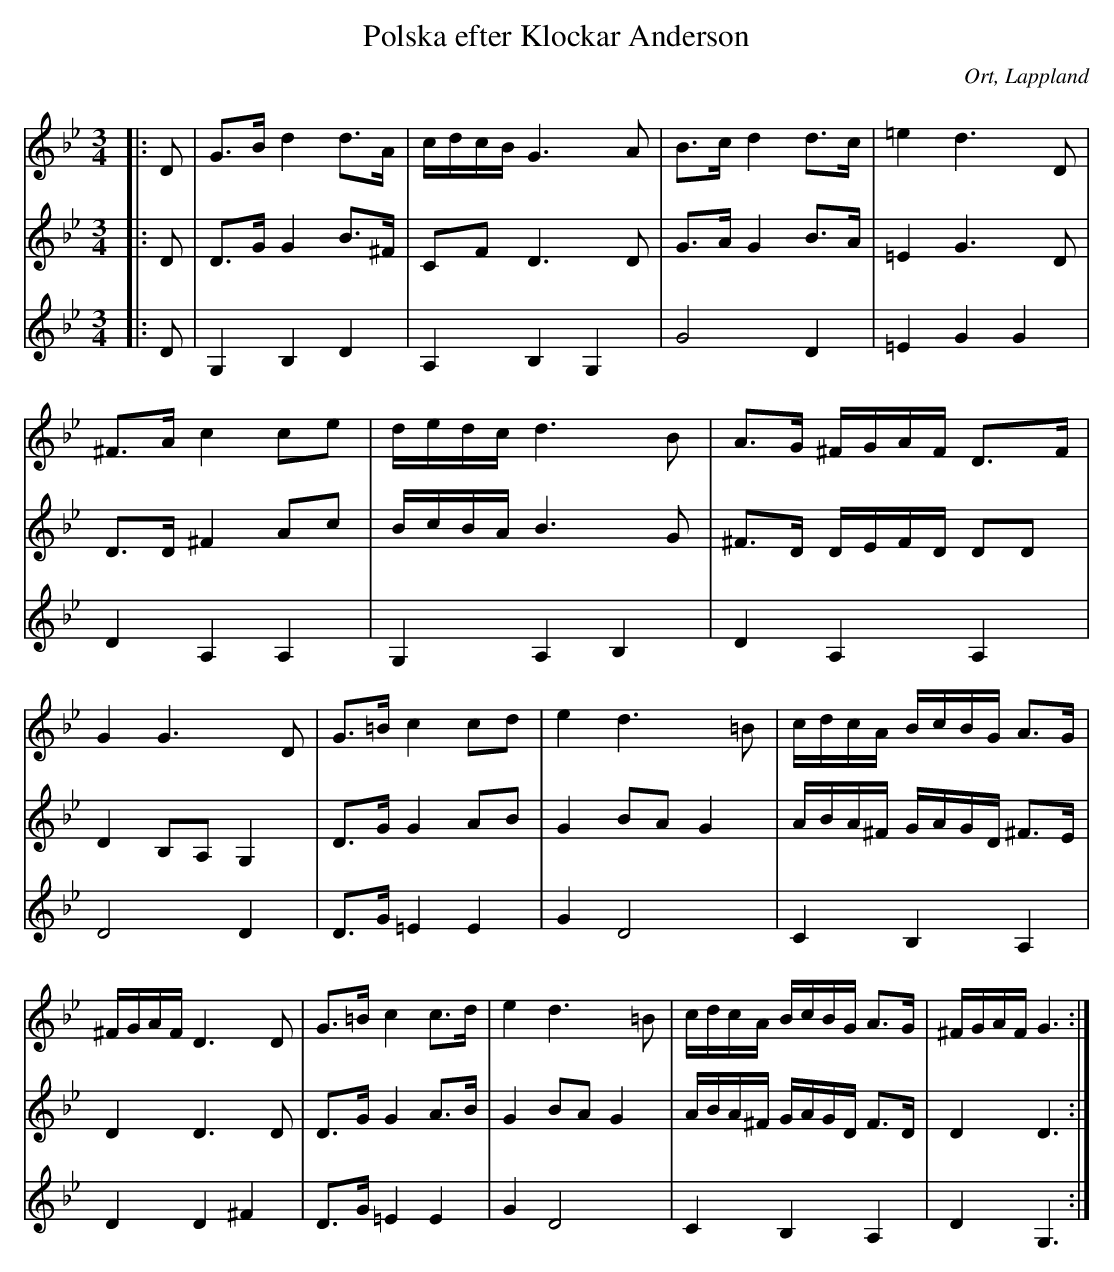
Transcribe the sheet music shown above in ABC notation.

X:1
T:Polska efter Klockar Anderson
O:Ort, Lappland
M:3/4
L:1/16
K:Gm
V:1
|: D2 | G3B d4 d3A | cdcB G6 A2 | B3c d4 d3c | =e4 d6 D2 | ^F3A c4 c2e2 | dedc d6 B2 | A3G ^FGAF D3F | G4 G6 D2 | G3=B c4 c2d2 | e4 d6 =B2 | cdcA BcBG A3G |^FGAF D6 D2 | G3=B c4 c3d | e4 d6 =B2 | cdcA BcBG A3G | ^FGAF G6 :|
V:2
|: D2 | D3G G4 B3^F | C2F2 D6 D2  | G3A G4 B3A | =E4 G6 D2 | D3D ^F4 A2c2 | BcBA B6 G2 | ^F3D DEFD D2D2 | D4 B,2A,2 G,4 | D3G G4 A2B2 | G4 B2A2 G4 | ABA^F GAGD ^F3E | D4 D6 D2 | D3G G4 A3B1 | G4 B2A2 G4 | ABA^F GAGD F3D | D4 D6 :|
V:3
|:D2 | G,4 B,4 D4 | A,4 B,4 G,4 | G8 D4  | =E4 G4 G4 | D4 A,4 A,4 | G,4 A,4 B,4 | D4 A,4 A,4 | D8 D4 | D3G1 =E4 E4 | G4 D8 | C4 B,4 A,4 | D4 D4 ^F4 | D3G1 =E4 E4 | G4 D8 | C4 B,4 A,4 | D4 G,6 :|
